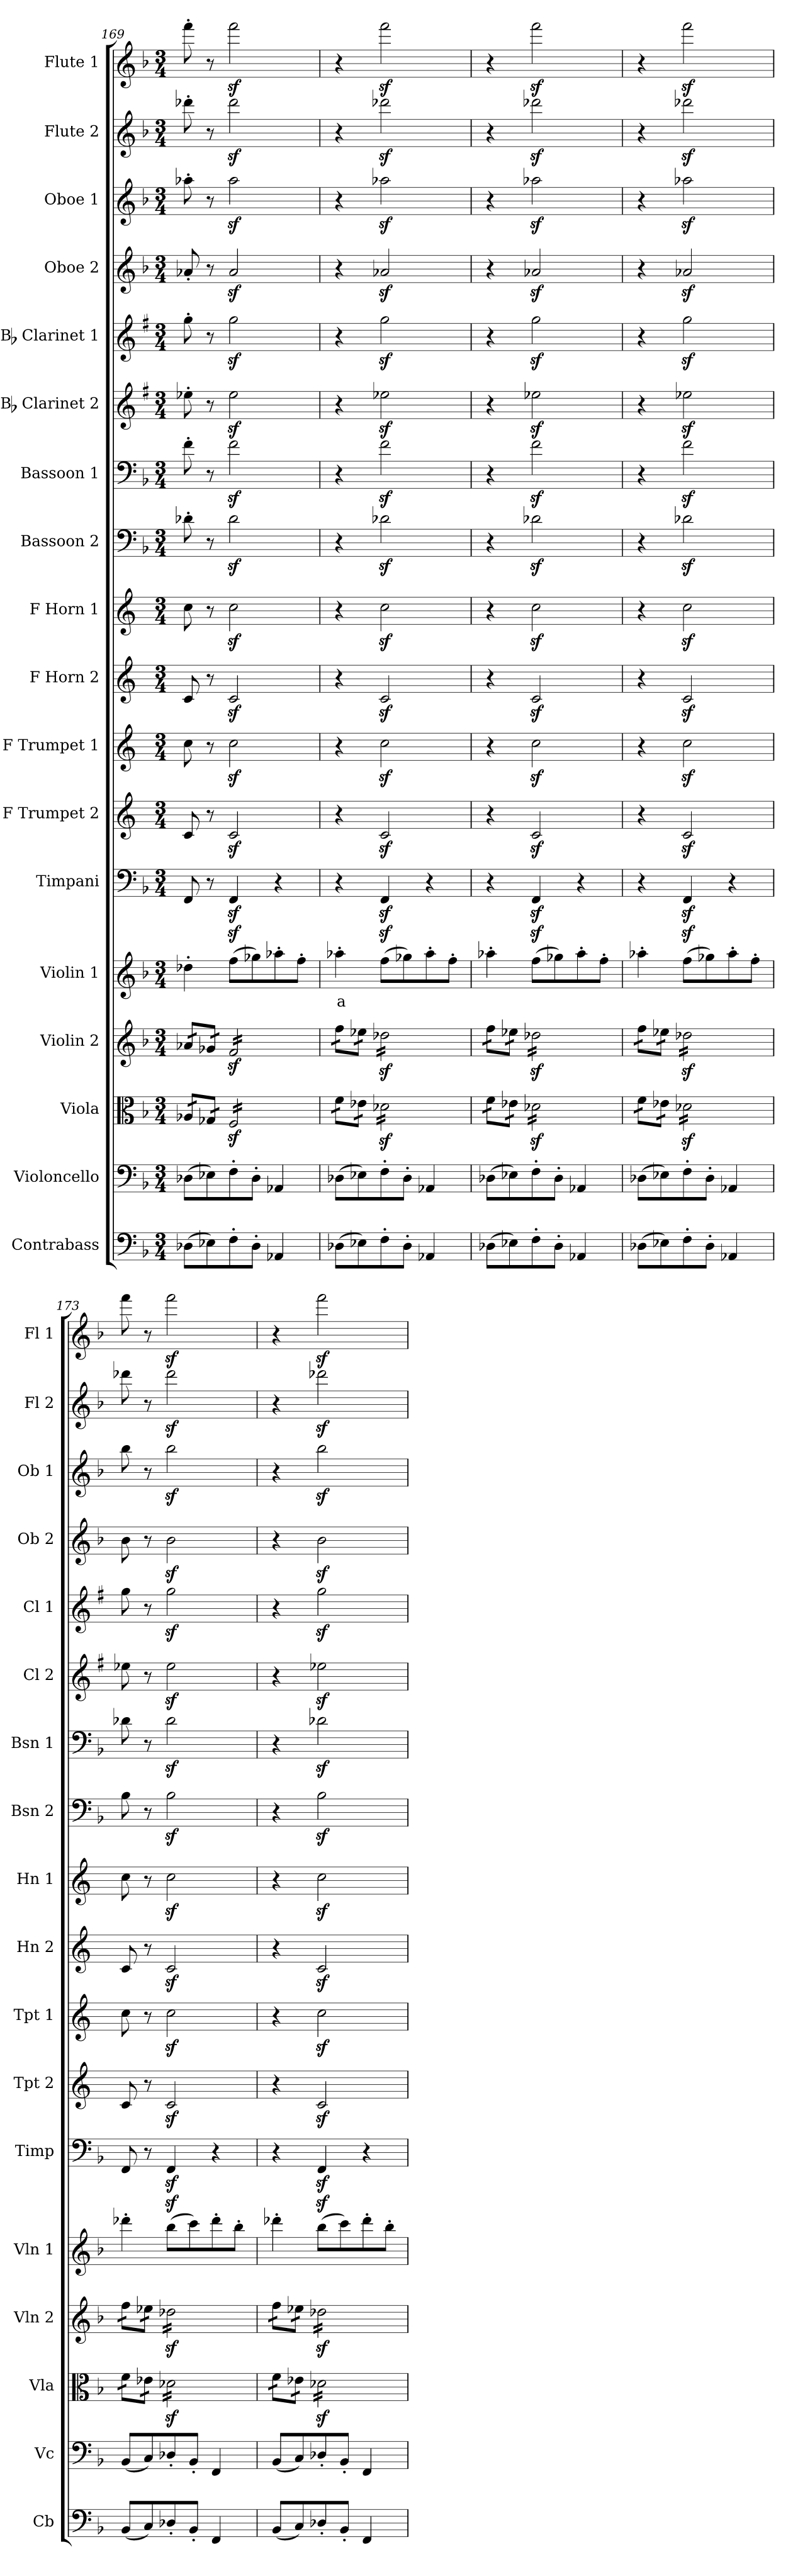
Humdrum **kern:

**kern	**kern	**kern	**kern	**kern	**text	**kern	**kern	**kern	**kern	**kern	**kern	**kern	**kern	**kern	**kern	**kern	**kern	**kern
*part18	*part17	*part16	*part15	*part14	*part14	*part13	*part12	*part11	*part10	*part9	*part8	*part7	*part6	*part5	*part4	*part3	*part2	*part1
*staff18	*staff17	*staff16	*staff15	*staff14	*staff14	*staff13	*staff12	*staff11	*staff10	*staff9	*staff8	*staff7	*staff6	*staff5	*staff4	*staff3	*staff2	*staff1
*I"Contrabass	*I"Violoncello	*I"Viola	*I"Violin 2	*I"Violin 1	*	*I"Timpani	*I"F Trumpet 2	*I"F Trumpet 1	*I"F Horn 2	*I"F Horn 1	*I"Bassoon 2	*I"Bassoon 1	*I"Bb Clarinet 2	*I"Bb Clarinet 1	*I"Oboe 2	*I"Oboe 1	*I"Flute 2	*I"Flute 1
*I'Cb	*I'Vc	*I'Vla	*I'Vln 2	*I'Vln 1	*	*I'Timp	*I'Tpt 2	*I'Tpt 1	*I'Hn 2	*I'Hn 1	*I'Bsn 2	*I'Bsn 1	*I'Cl 2	*I'Cl 1	*I'Ob 2	*I'Ob 1	*I'Fl 2	*I'Fl 1
*clefF4	*clefF4	*clefC3	*clefG2	*clefG2	*	*clefF4	*clefG2	*clefG2	*clefG2	*clefG2	*clefF4	*clefF4	*clefG2	*clefG2	*clefG2	*clefG2	*clefG2	*clefG2
*ITrd7c12	*	*	*	*	*	*	*ITrd-3c-5	*ITrd-3c-5	*ITrd4c7	*ITrd4c7	*	*	*ITrd1c2	*ITrd1c2	*	*	*	*
*k[b-]	*k[b-]	*k[b-]	*k[b-]	*k[b-]	*	*k[b-]	*k[b-]	*k[b-]	*k[b-]	*k[b-]	*k[b-]	*k[b-]	*k[b-]	*k[b-]	*k[b-]	*k[b-]	*k[b-]	*k[b-]
*M3/4	*M3/4	*M3/4	*M3/4	*M3/4	*	*M3/4	*M3/4	*M3/4	*M3/4	*M3/4	*M3/4	*M3/4	*M3/4	*M3/4	*M3/4	*M3/4	*M3/4	*M3/4
=169	=169	=169	=169	=169	=169	=169	=169	=169	=169	=169	=169	=169	=169	=169	=169	=169	=169	=169
*	*	*tremolo	*	*	*	*	*	*	*	*	*	*	*	*	*	*	*	*
*	*	*	*tremolo	*	*	*	*	*	*	*	*	*	*	*	*	*	*	*
(8DD-X\L	(8D-X\L	16A-X/LL	16a-X/LL	4dd-X'\	.	8FF/	8f/	8ff\	8F/	8f\	8d-X'\	8f'\	8dd-X'\	8ff'\	8a-X'/	8aa-X'\	8ddd-X'\	8fff'\
.	.	16A-X/	16a-X/	.	.	.	.	.	.	.	.	.	.	.	.	.	.	.
8EE-X\)	8E-X\)	16G-X/	16g-X/	.	.	8r	8r	8r	8r	8r	8r	8r	8r	8r	8r	8r	8r	8r
.	.	16G-X/JJ	16g-X/JJ	.	.	.	.	.	.	.	.	.	.	.	.	.	.	.
8FF'\	8F'\	16Fz</LL	16fz</LL	(8ffz<\L	.	4FFz</	2fz</	2ffz<\	2Fz</	2fz<\	2d-z<\	2fz<\	2dd-z<\	2ffz<\	2a-z</	2aa-z<\	2ddd-z<\	2fffz<\
.	.	16Fz</	16fz</	.	.	.	.	.	.	.	.	.	.	.	.	.	.	.
8DD-'\J	8D-'\J	16F/	16f/	8gg-X\)	.	.	.	.	.	.	.	.	.	.	.	.	.	.
.	.	16F/	16f/	.	.	.	.	.	.	.	.	.	.	.	.	.	.	.
4AAA-X/	4AA-X/	16F/	16f/	8aa-X'\	.	4r	.	.	.	.	.	.	.	.	.	.	.	.
.	.	16F/	16f/	.	.	.	.	.	.	.	.	.	.	.	.	.	.	.
.	.	16F/	16f/	8ff'\J	.	.	.	.	.	.	.	.	.	.	.	.	.	.
.	.	16F/JJ	16f/JJ	.	.	.	.	.	.	.	.	.	.	.	.	.	.	.
!!LO:PB:g=z
=170	=170	=170	=170	=170	=170	=170	=170	=170	=170	=170	=170	=170	=170	=170	=170	=170	=170	=170
!	!	!	!	!	!LO:LY:b:color=#FF0000	!	!	!	!	!	!	!	!	!	!	!	!	!
(8DD-X\L	(8D-X\L	16f\LL	16ff\LL	4aa-X'\	a	4r	4r	4r	4r	4r	4r	4r	4r	4r	4r	4r	4r	4r
.	.	16f\	16ff\	.	.	.	.	.	.	.	.	.	.	.	.	.	.	.
8EE-X\)	8E-X\)	16e-X\	16ee-X\	.	.	.	.	.	.	.	.	.	.	.	.	.	.	.
.	.	16e-X\JJ	16ee-X\JJ	.	.	.	.	.	.	.	.	.	.	.	.	.	.	.
8FF'\	8F'\	16d-Xz<\LL	16dd-Xz<\LL	(8ffz<\L	.	4FFz</	2fz</	2ffz<\	2Fz</	2fz<\	2d-Xz<\	2fz<\	2dd-Xz<\	2ffz<\	2a-Xz</	2aa-Xz<\	2ddd-Xz<\	2fffz<\
.	.	16d-Xz<\	16dd-Xz<\	.	.	.	.	.	.	.	.	.	.	.	.	.	.	.
8DD-'\J	8D-'\J	16d-\	16dd-\	8gg-X\)	.	.	.	.	.	.	.	.	.	.	.	.	.	.
.	.	16d-\	16dd-\	.	.	.	.	.	.	.	.	.	.	.	.	.	.	.
4AAA-X/	4AA-X/	16d-\	16dd-\	8aa-'\	.	4r	.	.	.	.	.	.	.	.	.	.	.	.
.	.	16d-\	16dd-\	.	.	.	.	.	.	.	.	.	.	.	.	.	.	.
.	.	16d-\	16dd-\	8ff'\J	.	.	.	.	.	.	.	.	.	.	.	.	.	.
.	.	16d-\JJ	16dd-\JJ	.	.	.	.	.	.	.	.	.	.	.	.	.	.	.
=171	=171	=171	=171	=171	=171	=171	=171	=171	=171	=171	=171	=171	=171	=171	=171	=171	=171	=171
(8DD-X\L	(8D-X\L	16f\LL	16ff\LL	4aa-X'\	.	4r	4r	4r	4r	4r	4r	4r	4r	4r	4r	4r	4r	4r
.	.	16f\	16ff\	.	.	.	.	.	.	.	.	.	.	.	.	.	.	.
8EE-X\)	8E-X\)	16e-X\	16ee-X\	.	.	.	.	.	.	.	.	.	.	.	.	.	.	.
.	.	16e-X\JJ	16ee-X\JJ	.	.	.	.	.	.	.	.	.	.	.	.	.	.	.
8FF'\	8F'\	16d-Xz<\LL	16dd-Xz<\LL	(8ffz<\L	.	4FFz</	2fz</	2ffz<\	2Fz</	2fz<\	2d-Xz<\	2fz<\	2dd-Xz<\	2ffz<\	2a-Xz</	2aa-Xz<\	2ddd-Xz<\	2fffz<\
.	.	16d-Xz<\	16dd-Xz<\	.	.	.	.	.	.	.	.	.	.	.	.	.	.	.
8DD-'\J	8D-'\J	16d-\	16dd-\	8gg-X\)	.	.	.	.	.	.	.	.	.	.	.	.	.	.
.	.	16d-\	16dd-\	.	.	.	.	.	.	.	.	.	.	.	.	.	.	.
4AAA-X/	4AA-X/	16d-\	16dd-\	8aa-'\	.	4r	.	.	.	.	.	.	.	.	.	.	.	.
.	.	16d-\	16dd-\	.	.	.	.	.	.	.	.	.	.	.	.	.	.	.
.	.	16d-\	16dd-\	8ff'\J	.	.	.	.	.	.	.	.	.	.	.	.	.	.
.	.	16d-\JJ	16dd-\JJ	.	.	.	.	.	.	.	.	.	.	.	.	.	.	.
=172	=172	=172	=172	=172	=172	=172	=172	=172	=172	=172	=172	=172	=172	=172	=172	=172	=172	=172
(8DD-X\L	(8D-X\L	16f\LL	16ff\LL	4aa-X'\	.	4r	4r	4r	4r	4r	4r	4r	4r	4r	4r	4r	4r	4r
.	.	16f\	16ff\	.	.	.	.	.	.	.	.	.	.	.	.	.	.	.
8EE-X\)	8E-X\)	16e-X\	16ee-X\	.	.	.	.	.	.	.	.	.	.	.	.	.	.	.
.	.	16e-X\JJ	16ee-X\JJ	.	.	.	.	.	.	.	.	.	.	.	.	.	.	.
8FF'\	8F'\	16d-Xz<\LL	16dd-Xz<\LL	(8ffz<\L	.	4FFz</	2fz</	2ffz<\	2Fz</	2fz<\	2d-Xz<\	2fz<\	2dd-Xz<\	2ffz<\	2a-Xz</	2aa-Xz<\	2ddd-Xz<\	2fffz<\
.	.	16d-Xz<\	16dd-Xz<\	.	.	.	.	.	.	.	.	.	.	.	.	.	.	.
8DD-'\J	8D-'\J	16d-\	16dd-\	8gg-X\)	.	.	.	.	.	.	.	.	.	.	.	.	.	.
.	.	16d-\	16dd-\	.	.	.	.	.	.	.	.	.	.	.	.	.	.	.
4AAA-X/	4AA-X/	16d-\	16dd-\	8aa-'\	.	4r	.	.	.	.	.	.	.	.	.	.	.	.
.	.	16d-\	16dd-\	.	.	.	.	.	.	.	.	.	.	.	.	.	.	.
.	.	16d-\	16dd-\	8ff'\J	.	.	.	.	.	.	.	.	.	.	.	.	.	.
.	.	16d-\JJ	16dd-\JJ	.	.	.	.	.	.	.	.	.	.	.	.	.	.	.
=173	=173	=173	=173	=173	=173	=173	=173	=173	=173	=173	=173	=173	=173	=173	=173	=173	=173	=173
(8BBB-/L	(8BB-/L	16f\LL	16ff\LL	4ddd-X'\	.	8FF/	8f/	8ff\	8F/	8f\	8B-\	8d-X\	8dd-X\	8ff\	8b-\	8bb-\	8ddd-X\	8fff\
.	.	16f\	16ff\	.	.	.	.	.	.	.	.	.	.	.	.	.	.	.
8CC/)	8C/)	16e-X\	16ee-X\	.	.	8r	8r	8r	8r	8r	8r	8r	8r	8r	8r	8r	8r	8r
.	.	16e-X\JJ	16ee-X\JJ	.	.	.	.	.	.	.	.	.	.	.	.	.	.	.
8DD-X'/	8D-X'/	16d-Xz<\LL	16dd-Xz<\LL	(8bb-z<\L	.	4FFz</	2fz</	2ffz<\	2Fz</	2fz<\	2B-z<\	2d-z<\	2dd-z<\	2ffz<\	2b-z<\	2bb-z<\	2ddd-z<\	2fffz<\
.	.	16d-Xz<\	16dd-Xz<\	.	.	.	.	.	.	.	.	.	.	.	.	.	.	.
8BBB-'/J	8BB-'/J	16d-\	16dd-\	8ccc\)	.	.	.	.	.	.	.	.	.	.	.	.	.	.
.	.	16d-\	16dd-\	.	.	.	.	.	.	.	.	.	.	.	.	.	.	.
4FFF/	4FF/	16d-\	16dd-\	8ddd-'\	.	4r	.	.	.	.	.	.	.	.	.	.	.	.
.	.	16d-\	16dd-\	.	.	.	.	.	.	.	.	.	.	.	.	.	.	.
.	.	16d-\	16dd-\	8bb-'\J	.	.	.	.	.	.	.	.	.	.	.	.	.	.
.	.	16d-\JJ	16dd-\JJ	.	.	.	.	.	.	.	.	.	.	.	.	.	.	.
=174	=174	=174	=174	=174	=174	=174	=174	=174	=174	=174	=174	=174	=174	=174	=174	=174	=174	=174
(8BBB-/L	(8BB-/L	16f\LL	16ff\LL	4ddd-X'\	.	4r	4r	4r	4r	4r	4r	4r	4r	4r	4r	4r	4r	4r
.	.	16f\	16ff\	.	.	.	.	.	.	.	.	.	.	.	.	.	.	.
8CC/)	8C/)	16e-X\	16ee-X\	.	.	.	.	.	.	.	.	.	.	.	.	.	.	.
.	.	16e-X\JJ	16ee-X\JJ	.	.	.	.	.	.	.	.	.	.	.	.	.	.	.
8DD-X'/	8D-X'/	16d-Xz<\LL	16dd-Xz<\LL	(8bb-z<\L	.	4FFz</	2fz</	2ffz<\	2Fz</	2fz<\	2B-z<\	2d-Xz<\	2dd-Xz<\	2ffz<\	2b-z<\	2bb-z<\	2ddd-Xz<\	2fffz<\
.	.	16d-Xz<\	16dd-Xz<\	.	.	.	.	.	.	.	.	.	.	.	.	.	.	.
8BBB-'/J	8BB-'/J	16d-\	16dd-\	8ccc\)	.	.	.	.	.	.	.	.	.	.	.	.	.	.
.	.	16d-\	16dd-\	.	.	.	.	.	.	.	.	.	.	.	.	.	.	.
4FFF/	4FF/	16d-\	16dd-\	8ddd-'\	.	4r	.	.	.	.	.	.	.	.	.	.	.	.
.	.	16d-\	16dd-\	.	.	.	.	.	.	.	.	.	.	.	.	.	.	.
.	.	16d-\	16dd-\	8bb-'\J	.	.	.	.	.	.	.	.	.	.	.	.	.	.
.	.	16d-\JJ	16dd-\JJ	.	.	.	.	.	.	.	.	.	.	.	.	.	.	.
*	*	*	*Xtremolo	*	*	*	*	*	*	*	*	*	*	*	*	*	*	*
*	*	*Xtremolo	*	*	*	*	*	*	*	*	*	*	*	*	*	*	*	*
=	=	=	=	=	=	=	=	=	=	=	=	=	=	=	=	=	=	=
*-	*-	*-	*-	*-	*-	*-	*-	*-	*-	*-	*-	*-	*-	*-	*-	*-	*-	*-
